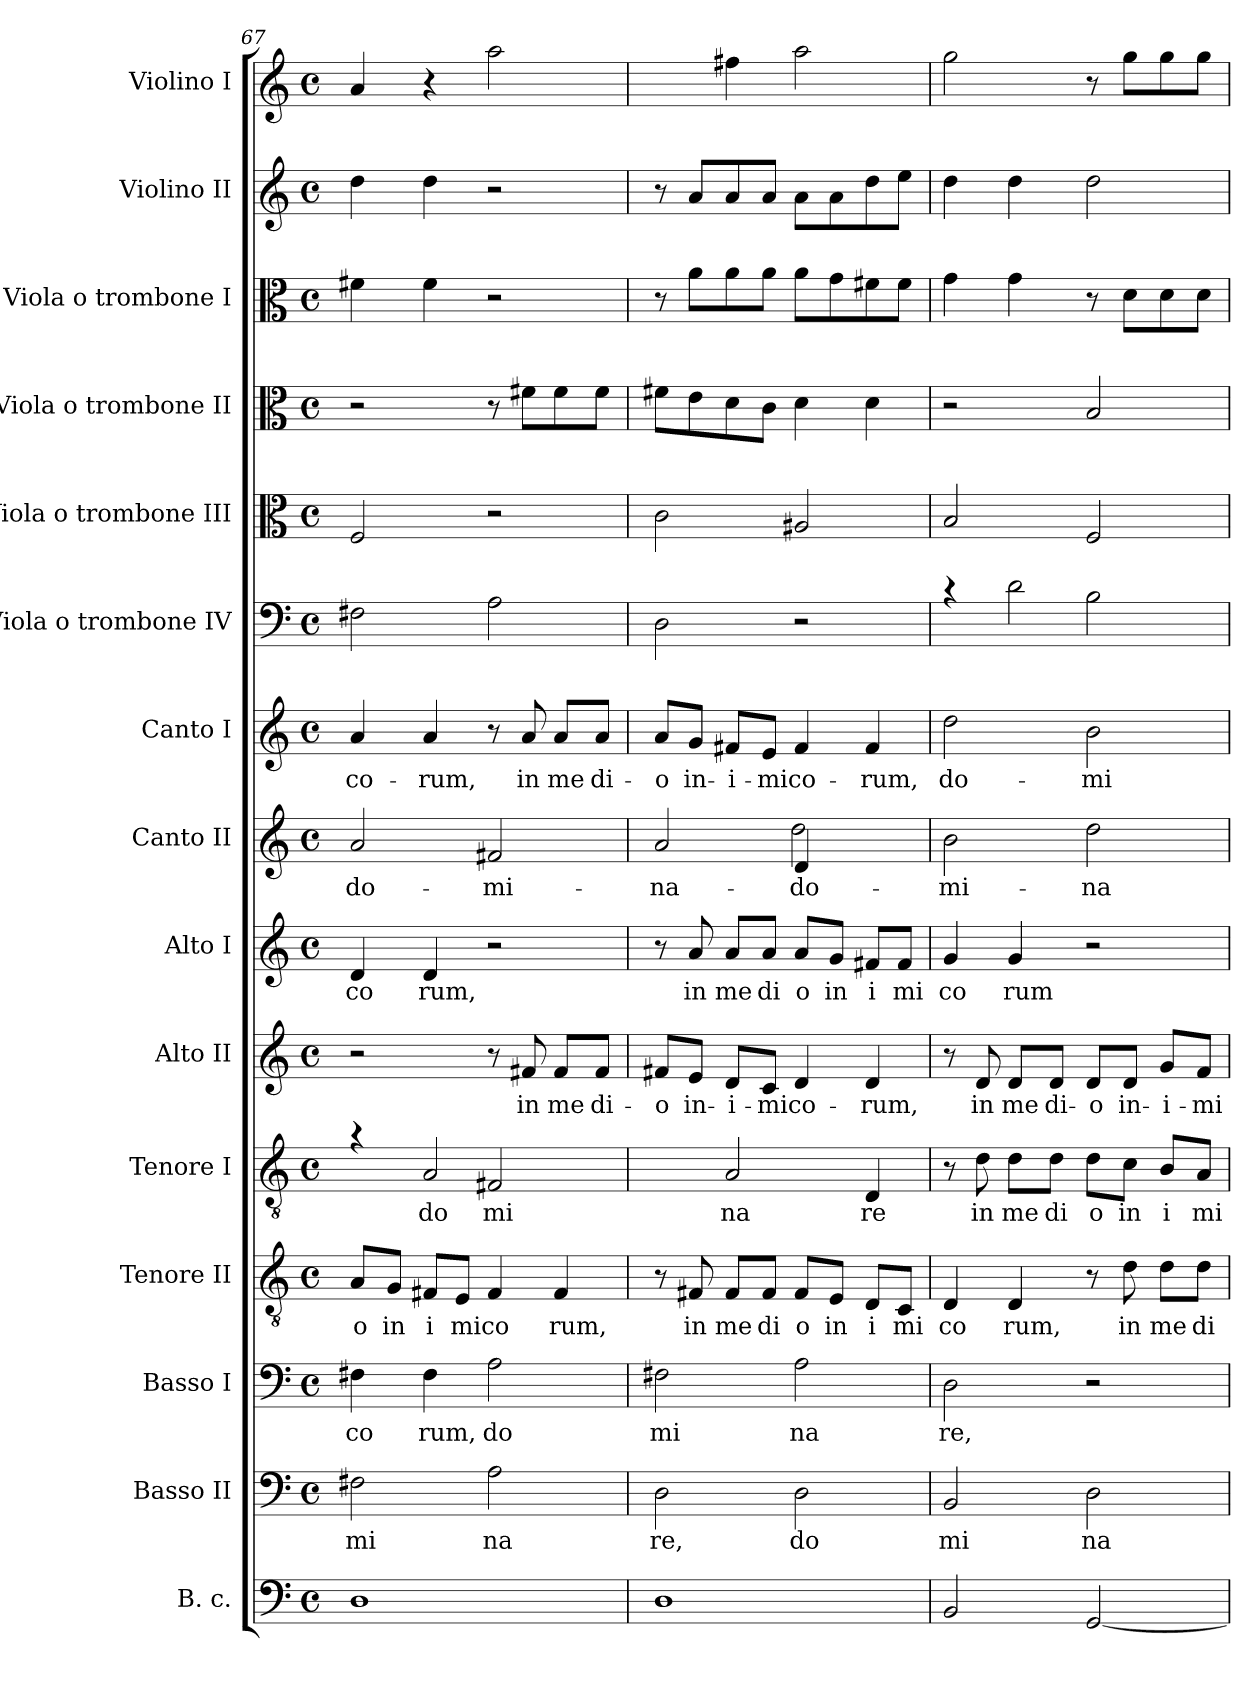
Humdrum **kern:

**kern	**kern	**text	**kern	**text	**kern	**text	**kern	**text	**kern	**text	**kern	**text	**kern	**text	**kern	**text	**kern	**kern	**kern	**kern	**kern	**kern
*part15	*part14	*part14	*part13	*part13	*part12	*part12	*part11	*part11	*part10	*part10	*part9	*part9	*part8	*part8	*part7	*part7	*part6	*part5	*part4	*part3	*part2	*part1
*staff15	*staff14	*staff14	*staff13	*staff13	*staff12	*staff12	*staff11	*staff11	*staff10	*staff10	*staff9	*staff9	*staff8	*staff8	*staff7	*staff7	*staff6	*staff5	*staff4	*staff3	*staff2	*staff1
*I"B. c.	*I"Basso II	*	*I"Basso I	*	*I"Tenore II	*	*I"Tenore I	*	*I"Alto II	*	*I"Alto I	*	*I"Canto II	*	*I"Canto I	*	*I"Viola o trombone IV	*I"Viola o trombone III	*I"Viola o trombone II	*I"Viola o trombone I	*I"Violino II	*I"Violino I
*	*	*	*	*	*	*	*	*	*	*	*	*	*	*	*	*	*I'Vla	*I'Vla	*I'Vla	*I'Vla	*I'Vln	*I'Vln
*clefF4	*clefF4	*	*clefF4	*	*clefGv2	*	*clefGv2	*	*clefG2	*	*clefG2	*	*clefG2	*	*clefG2	*	*clefF4	*clefC3	*clefC3	*clefC3	*clefG2	*clefG2
*k[]	*k[]	*	*k[]	*	*k[]	*	*k[]	*	*k[]	*	*k[]	*	*k[]	*	*k[]	*	*k[]	*k[]	*k[]	*k[]	*k[]	*k[]
*M4/4	*M4/4	*	*M4/4	*	*M4/4	*	*M4/4	*	*M4/4	*	*M4/4	*	*M4/4	*	*M4/4	*	*M4/4	*M4/4	*M4/4	*M4/4	*M4/4	*M4/4
*met(c)	*met(c)	*	*met(c)	*	*met(c)	*	*met(c)	*	*met(c)	*	*met(c)	*	*met(c)	*	*met(c)	*	*met(c)	*met(c)	*met(c)	*met(c)	*met(c)	*met(c)
=67	=67	=67	=67	=67	=67	=67	=67	=67	=67	=67	=67	=67	=67	=67	=67	=67	=67	=67	=67	=67	=67	=67
!	!	!LO:LY:b	!	!LO:LY:b	!	!LO:LY:b	!	!	!	!	!	!LO:LY:b	!	!LO:LY:b	!	!LO:LY:b	!	!	!	!	!	!
*	*	*	*	*	*	*	*^	*	*	*	*	*	*	*	*	*	*	*	*	*	*	*
1D	2F#X\	mi	4F#X\	co	8A/L	o	4ra	2ryy	.	2r	.	4d/	co	2a/	do-	4a/	-co-	2F#X\	2F/	2r	4f#X\	4dd\	4a/
!	!	!	!	!	!	!LO:LY:b	!	!	!	!	!	!	!	!	!	!	!	!	!	!	!	!	!
.	.	.	.	.	8G/J	in	.	.	.	.	.	.	.	.	.	.	.	.	.	.	.	.	.
!	!	!	!	!LO:LY:b	!	!LO:LY:b	!	!	!LO:LY:b	!	!	!	!LO:LY:b	!	!	!	!LO:LY:b	!	!	!	!	!	!
.	.	.	4F#\	rum,	8F#X/L	i	2A/	.	do	.	.	4d/	rum,	.	.	4a/	-rum,	.	.	.	4f#\	4dd\	4r
!	!	!	!	!	!	!LO:LY:b	!	!	!	!	!	!	!	!	!	!	!	!	!	!	!	!	!
.	.	.	.	.	8E/J	mico	.	.	.	.	.	.	.	.	.	.	.	.	.	.	.	.	.
!	!	!LO:LY:b	!	!LO:LY:b	!	!	!	!	!LO:LY:b	!	!	!	!	!	!LO:LY:b	!	!	!	!	!	!	!	!
.	2A\	na	2A\	do	4F#/	.	.	2F#X/	mi	8r	.	2r	.	2f#X/	-mi-	8r	.	2A\	2r	8r	2r	2r	2aa\
!	!	!	!	!	!	!	!	!	!	!	!LO:LY:b	!	!	!	!	!	!LO:LY:b	!	!	!	!	!	!
.	.	.	.	.	.	.	.	.	.	8f#X/	in	.	.	.	.	8a/	in	.	.	8f#X\L	.	.	.
!	!	!	!	!	!	!LO:LY:b	!	!	!	!	!LO:LY:b	!	!	!	!	!	!LO:LY:b	!	!	!	!	!	!
.	.	.	.	.	4F#/	rum,	4ryy	.	.	8f#/L	me	.	.	.	.	8a/L	me	.	.	8f#\	.	.	.
!	!	!	!	!	!	!	!	!	!	!	!LO:LY:b	!	!	!	!	!	!LO:LY:b	!	!	!	!	!	!
.	.	.	.	.	.	.	.	.	.	8f#/J	di-	.	.	.	.	8a/J	di-	.	.	8f#\J	.	.	.
*	*	*	*	*	*	*	*v	*v	*	*	*	*	*	*	*	*	*	*	*	*	*	*	*
=68	=68	=68	=68	=68	=68	=68	=68	=68	=68	=68	=68	=68	=68	=68	=68	=68	=68	=68	=68	=68	=68	=68
!	!	!LO:LY:b	!	!LO:LY:b	!	!	!	!	!	!LO:LY:b	!	!	!	!LO:LY:b	!	!LO:LY:b	!	!	!	!	!	!
*	*	*	*	*	*	*	*	*	*	*	*	*	*^	*	*	*	*	*	*	*	*	*
1D	2D\	re,	2F#X\	mi	8r	.	4ryy	.	8f#X/L	-o	8r	.	2a/	2ryy	-na-	8a/L	-o	2D\	2c\	8f#X\L	8r	8r	4ryy
!	!	!	!	!	!	!LO:LY:b	!	!	!	!LO:LY:b	!	!LO:LY:b	!	!	!	!	!LO:LY:b	!	!	!	!	!	!
.	.	.	.	.	8F#X/	in	.	.	8e/J	in-	8a/	in	.	.	.	8g/J	in-	.	.	8e\	8a\L	8a/L	.
!	!	!	!	!	!	!LO:LY:b	!	!LO:LY:b	!	!LO:LY:b	!	!LO:LY:b	!	!	!	!	!LO:LY:b	!	!	!	!	!	!
.	.	.	.	.	8F#/L	me	2A/	na	8d/L	-i-	8a/L	me	.	.	.	8f#X/L	-i-	.	.	8d\	8a\	8a/	4ff#X\
!	!	!	!	!	!	!LO:LY:b	!	!	!	!LO:LY:b	!	!LO:LY:b	!	!	!	!	!LO:LY:b	!	!	!	!	!	!
.	.	.	.	.	8F#/J	di	.	.	8c/J	-mico-	8a/J	di	.	.	.	8e/J	-mico-	.	.	8c\J	8a\J	8a/J	.
!	!	!LO:LY:b	!	!LO:LY:b	!	!LO:LY:b	!	!	!	!	!	!LO:LY:b	!	!	!LO:LY:b	!	!	!	!	!	!	!	!
!	!	!	!	!	!	!	!	!	!	!	!	!	!	!	!LO:LY:b	!	!	!	!	!	!	!	!
.	2D\	do	2A\	na	8F#/L	o	.	.	4d/	.	8a/L	o	4d/	2dd\	do-	4f#/	.	2r	2A#X/	4d\	8a\L	8a\L	2aa\
!	!	!	!	!	!	!LO:LY:b	!	!	!	!	!	!LO:LY:b	!	!	!	!	!	!	!	!	!	!	!
.	.	.	.	.	8E/J	in	.	.	.	.	8g/J	in	.	.	.	.	.	.	.	.	8g\	8a\	.
!	!	!	!	!	!	!LO:LY:b	!	!LO:LY:b	!	!LO:LY:b	!	!LO:LY:b	!	!	!	!	!LO:LY:b	!	!	!	!	!	!
.	.	.	.	.	8D/L	i	4D/	re	4d/	-rum,	8f#X/L	i	4ryy	.	.	4f#/	-rum,	.	.	4d\	8f#X\	8dd\	.
!	!	!	!	!	!	!LO:LY:b	!	!	!	!	!	!LO:LY:b	!	!	!	!	!	!	!	!	!	!	!
.	.	.	.	.	8C/J	mi	.	.	.	.	8f#/J	mi	.	.	.	.	.	.	.	.	8f#\J	8ee\J	.
*	*	*	*	*	*	*	*	*	*	*	*	*	*v	*v	*	*	*	*	*	*	*	*	*
=69	=69	=69	=69	=69	=69	=69	=69	=69	=69	=69	=69	=69	=69	=69	=69	=69	=69	=69	=69	=69	=69	=69
!	!	!LO:LY:b	!	!LO:LY:b	!	!LO:LY:b	!	!	!	!	!	!LO:LY:b	!	!LO:LY:b	!	!LO:LY:b	!	!	!	!	!	!
*	*	*	*	*	*	*	*	*	*	*	*	*	*	*	*	*	*^	*	*	*	*	*
2BB/	2BB/	mi	2D\	re,	4D/	co	8r	.	8r	.	4g/	co	2b\	-mi-	2dd\	do-	4rc	2ryy	2B/	2r	4g\	4dd\	2gg\
!	!	!	!	!	!	!	!	!LO:LY:b	!	!LO:LY:b	!	!	!	!	!	!	!	!	!	!	!	!	!
.	.	.	.	.	.	.	8d\	in	8d/	in	.	.	.	.	.	.	.	.	.	.	.	.	.
!	!	!	!	!	!	!LO:LY:b	!	!LO:LY:b	!	!LO:LY:b	!	!LO:LY:b	!	!	!	!	!	!	!	!	!	!	!
.	.	.	.	.	4D/	rum,	8d\L	me	8d/L	me	4g/	rum	.	.	.	.	2d\	.	.	.	4g\	4dd\	.
!	!	!	!	!	!	!	!	!LO:LY:b	!	!LO:LY:b	!	!	!	!	!	!	!	!	!	!	!	!	!
.	.	.	.	.	.	.	8d\J	di	8d/J	di-	.	.	.	.	.	.	.	.	.	.	.	.	.
!	!	!LO:LY:b	!	!	!	!	!	!LO:LY:b	!	!LO:LY:b	!	!	!	!LO:LY:b	!	!LO:LY:b	!	!	!	!	!	!	!
[<2GG/	2D\	na	2r	.	8r	.	8d\L	o	8d/L	-o	2r	.	2dd\	-na-	2b\	-mi-	.	2B\	2F/	2B/	8r	2dd\	8r
!	!	!	!	!	!	!LO:LY:b	!	!LO:LY:b	!	!LO:LY:b	!	!	!	!	!	!	!	!	!	!	!	!	!
.	.	.	.	.	8d\	in	8c\J	in	8d/J	in-	.	.	.	.	.	.	.	.	.	.	8d\L	.	8gg\L
!	!	!	!	!	!	!LO:LY:b	!	!LO:LY:b	!	!LO:LY:b	!	!	!	!	!	!	!	!	!	!	!	!	!
.	.	.	.	.	8d\L	me	8B/L	i	8g/L	-i-	.	.	.	.	.	.	4ryy	.	.	.	8d\	.	8gg\
!	!	!	!	!	!	!LO:LY:b	!	!LO:LY:b	!	!LO:LY:b	!	!	!	!	!	!	!	!	!	!	!	!	!
.	.	.	.	.	8d\J	di	8A/J	mi	8f/J	-mi-	.	.	.	.	.	.	.	.	.	.	8d\J	.	8gg\J
*	*	*	*	*	*	*	*	*	*	*	*	*	*	*	*	*	*v	*v	*	*	*	*	*
=	=	=	=	=	=	=	=	=	=	=	=	=	=	=	=	=	=	=	=	=	=	=
*-	*-	*-	*-	*-	*-	*-	*-	*-	*-	*-	*-	*-	*-	*-	*-	*-	*-	*-	*-	*-	*-	*-
